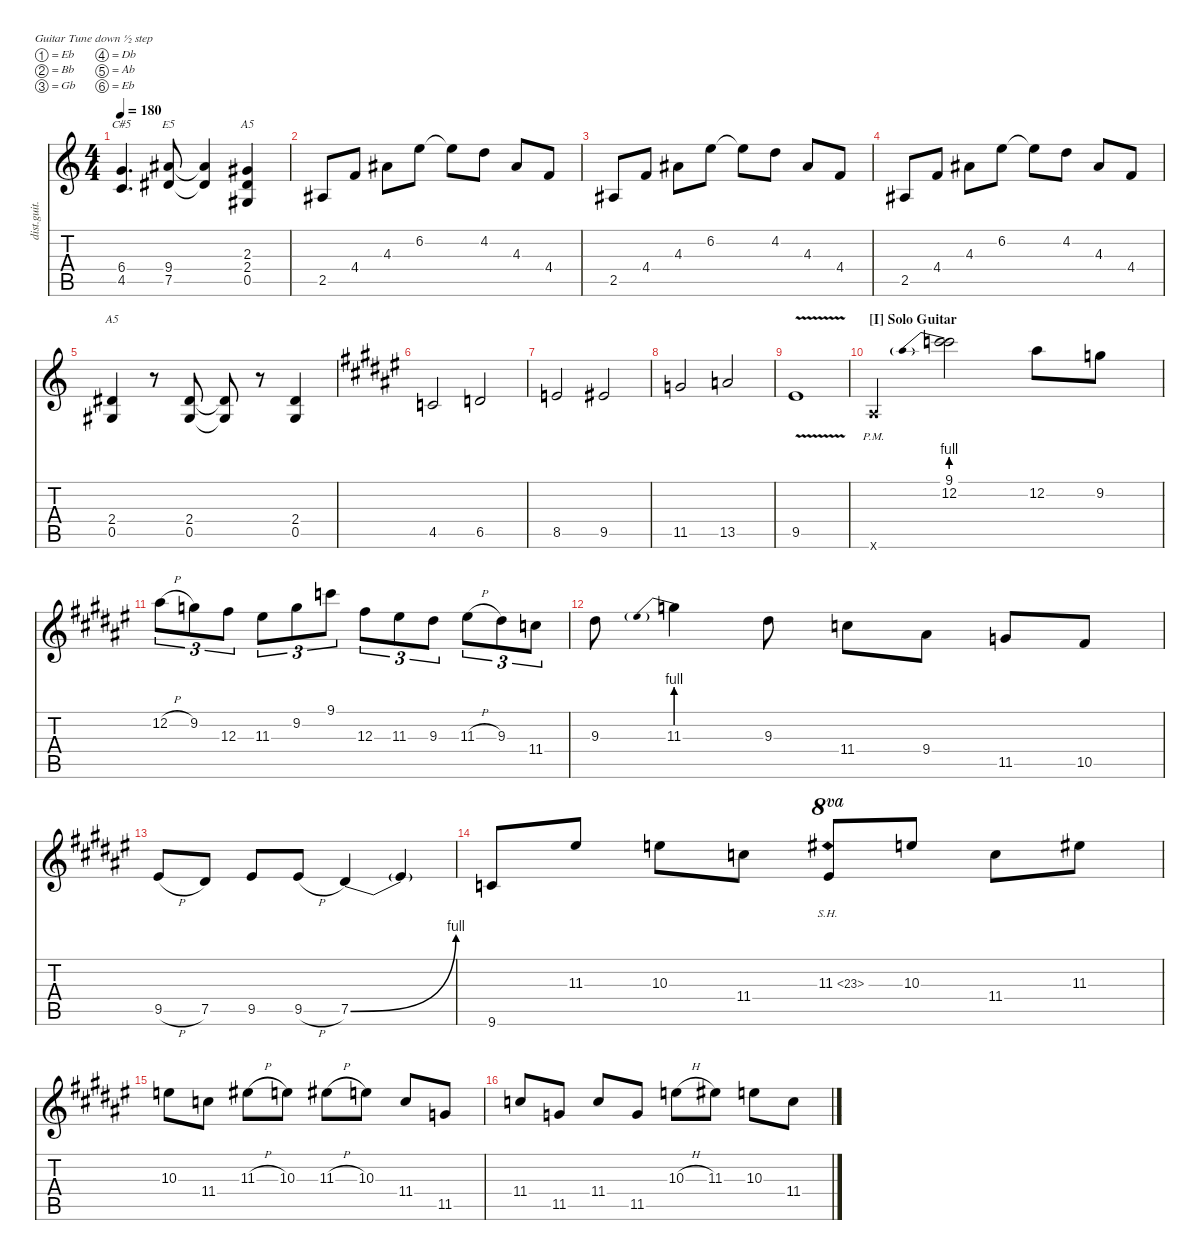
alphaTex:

\defaultSystemsLayout 4
\hideDynamics
\bracketExtendMode nobrackets
\otherSystemsTrackNameOrientation horizontal
\track (" Guitar 2" "dist.guit.") {instrument distortionguitar}
\staff {score tabs}
\tuning (Eb4 Bb3 Gb3 Db3 Ab2 Eb2)
\chord ("E5" x x x 9 7 x) {firstfret 7 showdiagram false showfingering false}
\chord ("A5" x x 2 2 0 x) {showdiagram false showfingering false barre 2}
\chord ("C#5" x x x 6 4 x) {firstfret 4 showdiagram false showfingering false}
\chord ("A5" x x x 2 0 x) {showdiagram false showfingering false}
\ts (4 4)
\tempo 180
\clef g2
\ks c
(4.5 6.4).4{d ch "C#5" dy f beam Up} (7.5{acc #} 9.4{acc #}).8{ch "E5" beam Up} (9.4{t acc #} 7.5{t acc #}).4{beam Up} (0.5{acc #} 2.4{acc #} 2.3{acc #}).4{ch "A5" beam Up} |
2.5{acc #}.8{beam Up} 4.4.8{beam Up} 4.3{acc #}.8{beam Down} 6.2.8{beam Down} 6.2{t}.8{beam Down} 4.2.8{beam Down} 4.3{acc #}.8{beam Up} 4.4.8{beam Up} |
2.5{acc #}.8{beam Up} 4.4.8{beam Up} 4.3{acc #}.8{beam Down} 6.2.8{beam Down} 6.2{t}.8{beam Down} 4.2.8{beam Down} 4.3{acc #}.8{beam Up} 4.4.8{beam Up} |
2.5{acc #}.8{beam Up} 4.4.8{beam Up} 4.3{acc #}.8{beam Down} 6.2.8{beam Down} 6.2{t}.8{beam Down} 4.2.8{beam Down} 4.3{acc #}.8{beam Up} 4.4.8{beam Up} |
(0.5{acc #} 2.4{acc #}).4{ch "A5" beam Up} r.8{beam Up} (2.4{acc #} 0.5{acc #}).8{beam Up} (0.5{t acc #} 2.4{t acc #}).8{beam Up} r.8{beam Up} (0.5{acc #} 2.4{acc #}).4{beam Up} |
\ks f#
4.5{acc forcenatural}.2{beam Up} 6.5{acc forcenatural}.2{beam Up} |
8.5{acc forcenatural}.2{beam Up} 9.5{acc #}.2{beam Up} |
11.5{acc forcenatural}.2{beam Up} 13.5{acc forcenatural}.2{beam Up} |
9.5{v acc #}.1{beam Up} |
\section ("I" "Solo Guitar")
7.6{pm x acc #}.4{beam Up} (9.1{acc forcenatural} 12.2{be (prebend 0 4 60 4)}).2{beam Down} 12.2{acc #}.8{beam Down} 9.2{acc forcenatural}.8{beam Down} |
12.2{h acc #}.8{tu (3 2) beam Down} 9.2{acc forcenatural}.8{tu (3 2) beam Down} 12.3{acc #}.8{tu (3 2) beam Down} 11.3{acc #}.8{tu (3 2) beam Down} 9.2{acc forcenatural}.8{tu (3 2) beam Down} 9.1{acc forcenatural}.8{tu (3 2) beam Down} 12.3{acc #}.8{tu (3 2) beam Down} 11.3{acc #}.8{tu (3 2) beam Down} 9.3{acc #}.8{tu (3 2) beam Down} 11.3{h acc #}.8{tu (3 2) beam Down} 9.3{acc #}.8{tu (3 2) beam Down} 11.4{acc forcenatural}.8{tu (3 2) beam Down} |
9.3{acc #}.8{beam Down} 11.3{be (prebend 0 4 60 4)}.4{beam Down} 9.3{acc #}.8{beam Down} 11.4{acc forcenatural}.8{beam Down} 9.4{acc #}.8{beam Down} 11.5{acc forcenatural}.8{beam Up} 10.5{acc #}.8{beam Up} |
9.5{h acc #}.8{beam Up} 7.5{acc #}.8{beam Up} 9.5{acc #}.8{beam Up} 9.5{h acc #}.8{beam Up} 7.5{be (bend 0 0 15 4) acc #}.4{beam Up} 7.5{t}.4{beam Up} |
9.6{acc forcenatural}.8{beam Up} 11.3{acc #}.8{beam Up} 10.3{acc forcenatural}.8{beam Down} 11.4{acc forcenatural}.8{beam Down} 11.3{sh 12 acc #}.8{ot 8va beam Up} 10.3{acc forcenatural}.8{beam Up} 11.4{acc forcenatural}.8{beam Down} 11.3{acc #}.8{beam Down} |
10.3{acc forcenatural}.8{beam Down} 11.4{acc forcenatural}.8{beam Down} 11.3{h acc #}.8{beam Down} 10.3{acc forcenatural}.8{beam Down} 11.3{h acc #}.8{beam Down} 10.3{acc forcenatural}.8{beam Down} 11.4{acc forcenatural}.8{beam Up} 11.5{acc forcenatural}.8{beam Up} |
11.4{acc forcenatural}.8{beam Up} 11.5{acc forcenatural}.8{beam Up} 11.4{acc forcenatural}.8{beam Up} 11.5{acc forcenatural}.8{beam Up} 10.3{h acc forcenatural}.8{beam Down} 11.3{acc #}.8{beam Down} 10.3{acc forcenatural}.8{beam Down} 11.4{acc forcenatural}.8{beam Down}
